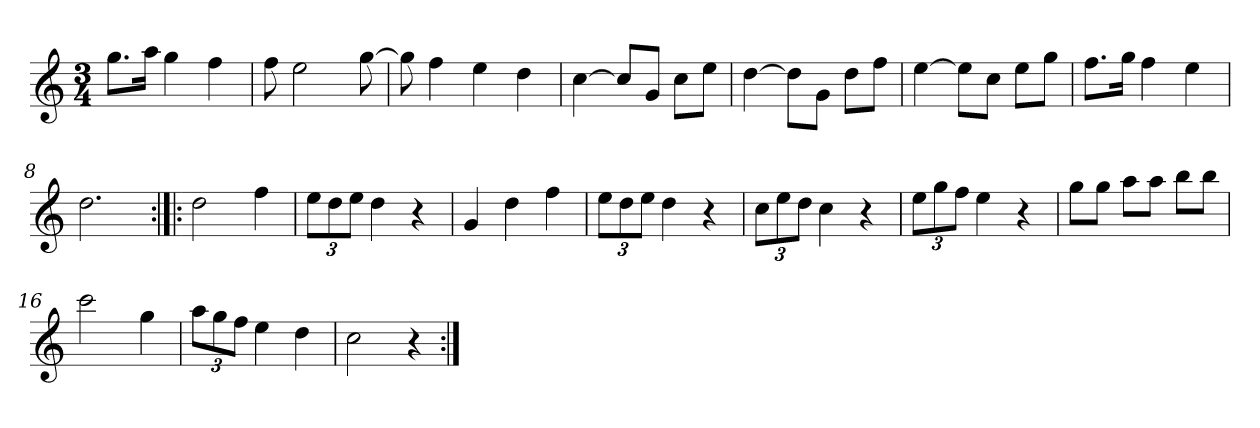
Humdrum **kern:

**kern
*part1
*staff1
*clefG2
*k[]
*C:
*M3/4
*MM120
=1
8.gg\L
16aa\Jk
4gg
4ff
=2
8ff
2ee
[8gg
=3
8gg]
4ff
4ee
4dd
=4
[4cc
8cc/L]
8g/J
8cc\L
8ee\J
=5
[4dd
8dd\L]
8g\J
8dd\L
8ff\J
=6
[4ee
8ee\L]
8cc\J
8ee\L
8gg\J
=7
8.ff\L
16gg\Jk
4ff
4ee
=8
2.dd
=9:|!|:
2dd
4ff
=10
12ee\L
12dd\
12ee\J
4dd
4r
=11
4g
4dd
4ff
=12
12ee\L
12dd\
12ee\J
4dd
4r
=13
12cc\L
12ee\
12dd\J
4cc
4r
=14
12ee\L
12gg\
12ff\J
4ee
4r
=15
8gg\L
8gg\J
8aa\L
8aa\J
8bb\L
8bb\J
=16
2ccc
4gg
=17
12aa\L
12gg\
12ff\J
4ee
4dd
=18
2cc
4r
=:|!
*-
